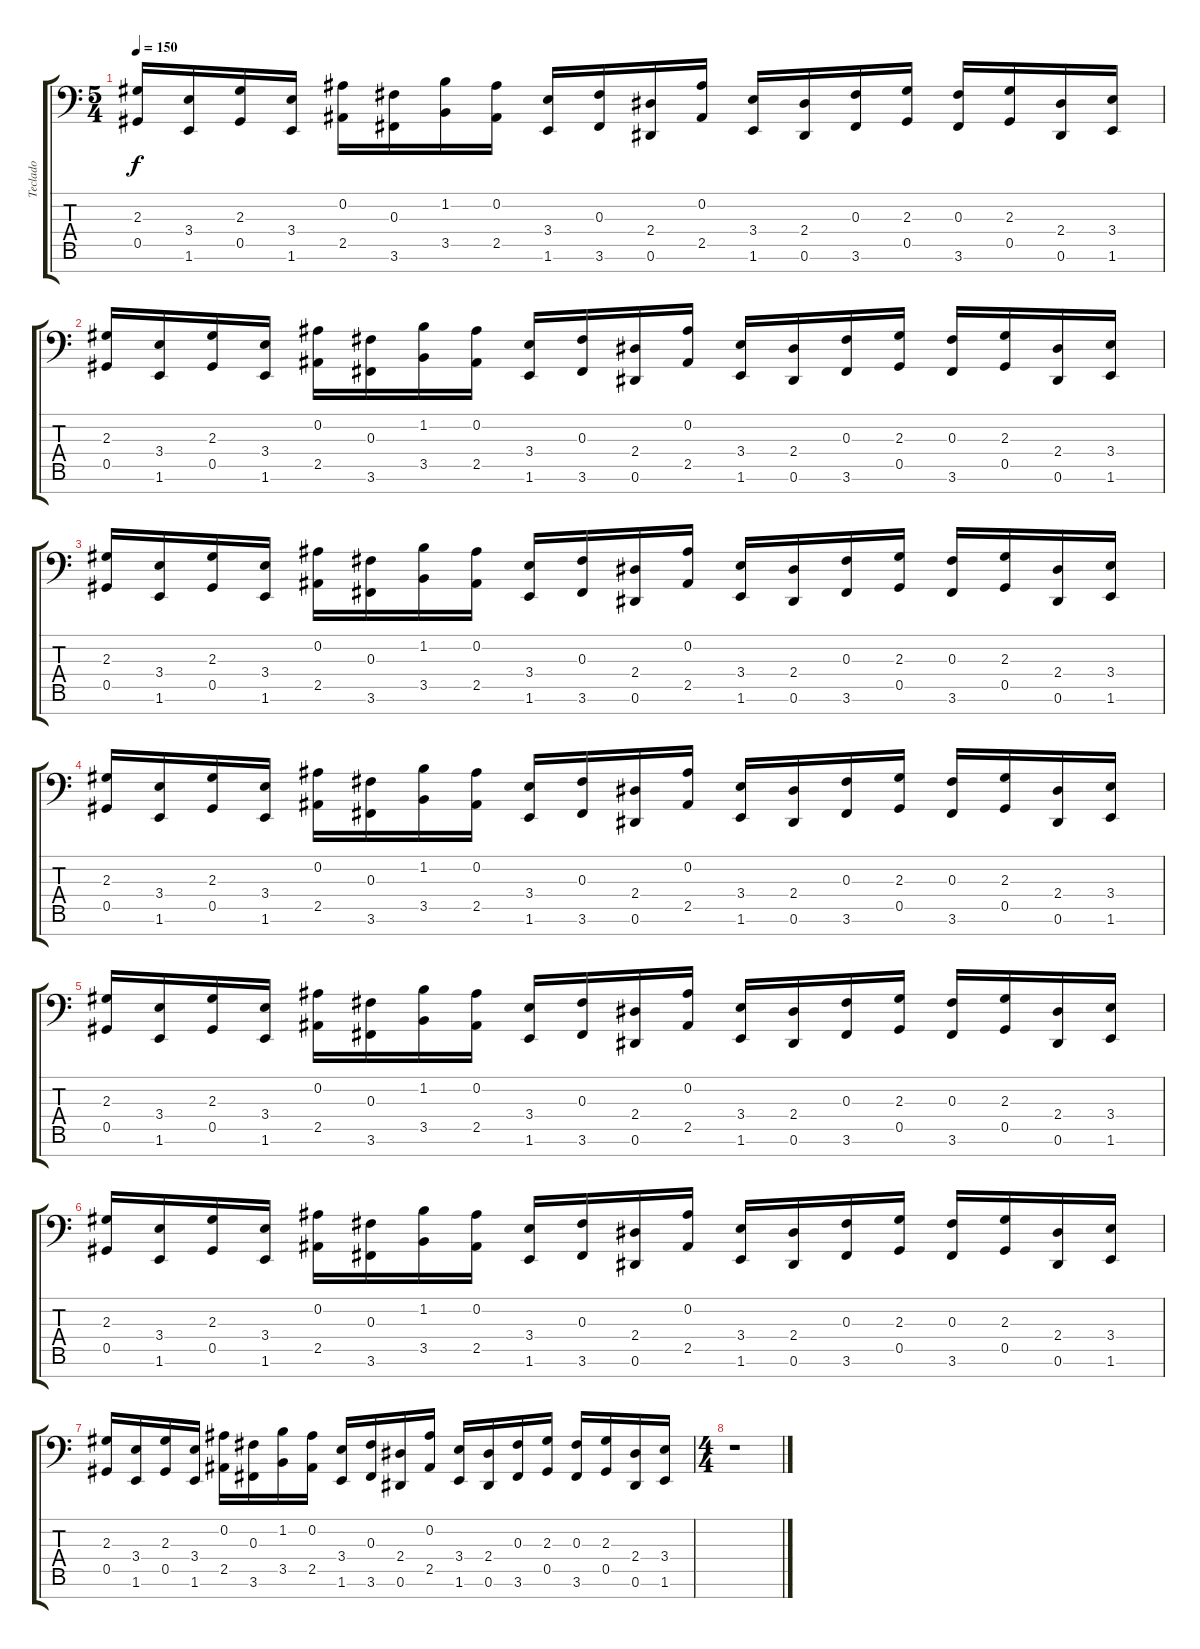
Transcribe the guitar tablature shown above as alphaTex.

\track ("Teclado" "Teclado") {instrument lead2sawtooth}
\staff {score tabs}
\tuning (Eb4 Bb3 Gb3 Db3 Ab2 Eb2 Bb1) {hide}
\ts (5 4)
\tempo 150
\clef f4
\ks c
(2.3 0.5).16{dy f instrument lead2sawtooth} (3.4 1.6).16 (2.3 0.5).16 (3.4 1.6).16 (0.2 2.5).16 (0.3 3.6).16 (1.2 3.5).16 (0.2 2.5).16 (3.4 1.6).16 (0.3 3.6).16 (2.4 0.6).16 (0.2 2.5).16 (3.4 1.6).16 (2.4 0.6).16 (0.3 3.6).16 (2.3 0.5).16 (0.3 3.6).16 (2.3 0.5).16 (2.4 0.6).16 (3.4 1.6).16 |
(2.3 0.5).16{instrument lead2sawtooth} (3.4 1.6).16 (2.3 0.5).16 (3.4 1.6).16 (0.2 2.5).16 (0.3 3.6).16 (1.2 3.5).16 (0.2 2.5).16 (3.4 1.6).16 (0.3 3.6).16 (2.4 0.6).16 (0.2 2.5).16 (3.4 1.6).16 (2.4 0.6).16 (0.3 3.6).16 (2.3 0.5).16 (0.3 3.6).16 (2.3 0.5).16 (2.4 0.6).16 (3.4 1.6).16 |
(2.3 0.5).16{instrument lead2sawtooth} (3.4 1.6).16 (2.3 0.5).16 (3.4 1.6).16 (0.2 2.5).16 (0.3 3.6).16 (1.2 3.5).16 (0.2 2.5).16 (3.4 1.6).16 (0.3 3.6).16 (2.4 0.6).16 (0.2 2.5).16 (3.4 1.6).16 (2.4 0.6).16 (0.3 3.6).16 (2.3 0.5).16 (0.3 3.6).16 (2.3 0.5).16 (2.4 0.6).16 (3.4 1.6).16 |
(2.3 0.5).16{instrument lead2sawtooth} (3.4 1.6).16 (2.3 0.5).16 (3.4 1.6).16 (0.2 2.5).16 (0.3 3.6).16 (1.2 3.5).16 (0.2 2.5).16 (3.4 1.6).16 (0.3 3.6).16 (2.4 0.6).16 (0.2 2.5).16 (3.4 1.6).16 (2.4 0.6).16 (0.3 3.6).16 (2.3 0.5).16 (0.3 3.6).16 (2.3 0.5).16 (2.4 0.6).16 (3.4 1.6).16 |
(2.3 0.5).16{instrument lead2sawtooth} (3.4 1.6).16 (2.3 0.5).16 (3.4 1.6).16 (0.2 2.5).16 (0.3 3.6).16 (1.2 3.5).16 (0.2 2.5).16 (3.4 1.6).16 (0.3 3.6).16 (2.4 0.6).16 (0.2 2.5).16 (3.4 1.6).16 (2.4 0.6).16 (0.3 3.6).16 (2.3 0.5).16 (0.3 3.6).16 (2.3 0.5).16 (2.4 0.6).16 (3.4 1.6).16 |
(2.3 0.5).16{instrument lead2sawtooth} (3.4 1.6).16 (2.3 0.5).16 (3.4 1.6).16 (0.2 2.5).16 (0.3 3.6).16 (1.2 3.5).16 (0.2 2.5).16 (3.4 1.6).16 (0.3 3.6).16 (2.4 0.6).16 (0.2 2.5).16 (3.4 1.6).16 (2.4 0.6).16 (0.3 3.6).16 (2.3 0.5).16 (0.3 3.6).16 (2.3 0.5).16 (2.4 0.6).16 (3.4 1.6).16 |
(2.3 0.5).16{instrument lead2sawtooth} (3.4 1.6).16 (2.3 0.5).16 (3.4 1.6).16 (0.2 2.5).16 (0.3 3.6).16 (1.2 3.5).16 (0.2 2.5).16 (3.4 1.6).16 (0.3 3.6).16 (2.4 0.6).16 (0.2 2.5).16 (3.4 1.6).16 (2.4 0.6).16 (0.3 3.6).16 (2.3 0.5).16 (0.3 3.6).16 (2.3 0.5).16 (2.4 0.6).16 (3.4 1.6).16 |
\ts (4 4)
r.1
